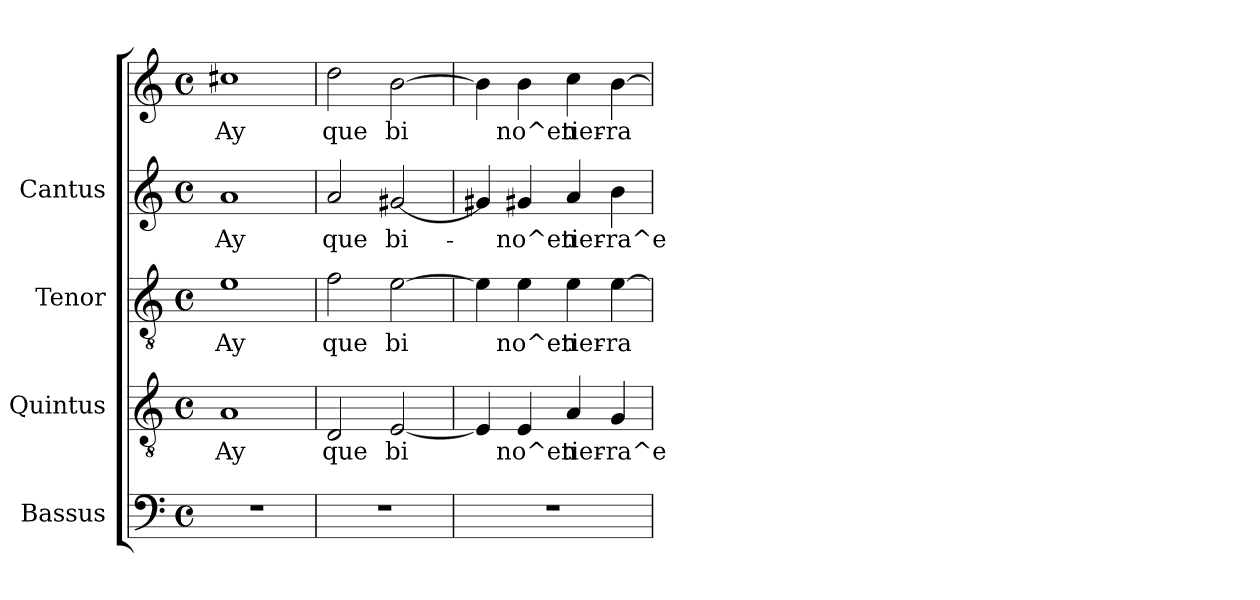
**kern	**kern	**text	**kern	**text	**kern	**text	**kern	**text
*part4	*part3	*part3	*part2	*part2	*part1	*part1	*part1	*part1
*staff5	*staff4	*staff4	*staff3	*staff3	*staff2	*staff2	*staff1	*staff1
*I"Bassus	*I"Quintus	*	*I"Tenor	*	*I"Cantus	*	*	*
!!LO:PB:g=z
*stria5	*stria5	*	*stria5	*	*stria5	*	*stria5	*
*clefF4	*clefGv2	*	*clefGv2	*	*clefG2	*	*clefG2	*
*M4/4	*M4/4	*	*M4/4	*	*M4/4	*	*M4/4	*
*met(c)	*met(c)	*	*met(c)	*	*met(c)	*	*met(c)	*
=1	=1	=1	=1	=1	=1	=1	=1	=1
!	!	!LO:LY:b:cj	!	!LO:LY:b:cj	!	!LO:LY:b:cj	!	!LO:LY:b:cj
1r	1A	Ay	1e	Ay	1a	Ay	1cc#X	Ay
=2	=2	=2	=2	=2	=2	=2	=2	=2
!	!	!LO:LY:b:cj	!	!LO:LY:b:cj	!	!LO:LY:b:cj	!	!LO:LY:b:cj
1r	2D/	que	2f\	que	2a/	-que	2dd\	que
!	!	!LO:LY:b:cj	!	!LO:LY:b:cj	!	!LO:LY:b:cj	!	!LO:LY:b:cj
.	[<2E/	bi-	[>2e\	bi-	[<2g#X/	bi-	[>2b\	bi-
=3	=3	=3	=3	=3	=3	=3	=3	=3
!	!	!LO:LY:b:cj	!	!LO:LY:b:cj	!	!LO:LY:b:cj	!	!LO:LY:b:cj
1r	4E/]	-	4e\]	-	4g#X/]	.	4b\]	-
!	!	!LO:LY:b:cj	!	!LO:LY:b:cj	!	!LO:LY:b:cj	!	!LO:LY:b:cj
.	4E/	no^en	4e\	no^en	4g#X/	no^en	4b\	no^en
!	!	!LO:LY:b:cj	!	!LO:LY:b:cj	!	!LO:LY:b:cj	!	!LO:LY:b:cj
.	4A/	tier-	4e\	tier-	4a/	tier-	4cc\	tier-
!	!	!LO:LY:b:cj	!	!LO:LY:b:cj	!	!LO:LY:b:cj	!	!LO:LY:b:cj
.	4G/	-ra^e-	[>4e\	-ra	4b\	-ra^e-	[>4b\	-ra
=	=	=	=	=	=	=	=	=
*-	*-	*-	*-	*-	*-	*-	*-	*-
